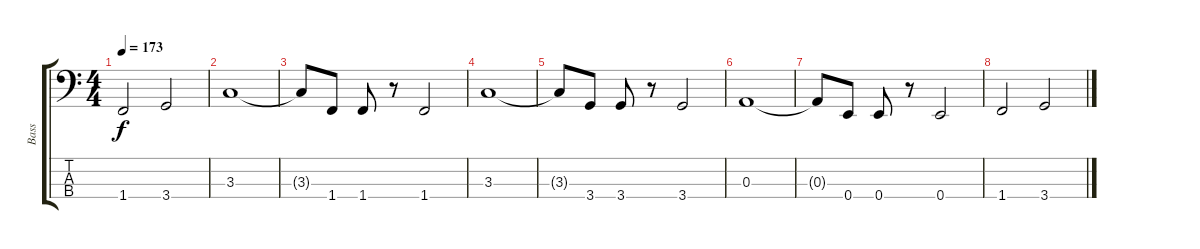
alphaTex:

\track ("Bass" "Bass") {instrument electricbassfinger}
\staff {score tabs}
\tuning (G2 D2 A1 E1) {hide}
\ts (4 4)
\tempo 173
\clef f4
\ks c
1.4.2{dy f} 3.4.2 |
3.3.1 |
3.3{t}.8 1.4.8 1.4.8 r.8 1.4.2 |
3.3.1 |
3.3{t}.8 3.4.8 3.4.8 r.8 3.4.2 |
0.3.1 |
0.3{t}.8 0.4.8 0.4.8 r.8 0.4.2 |
1.4.2 3.4.2
